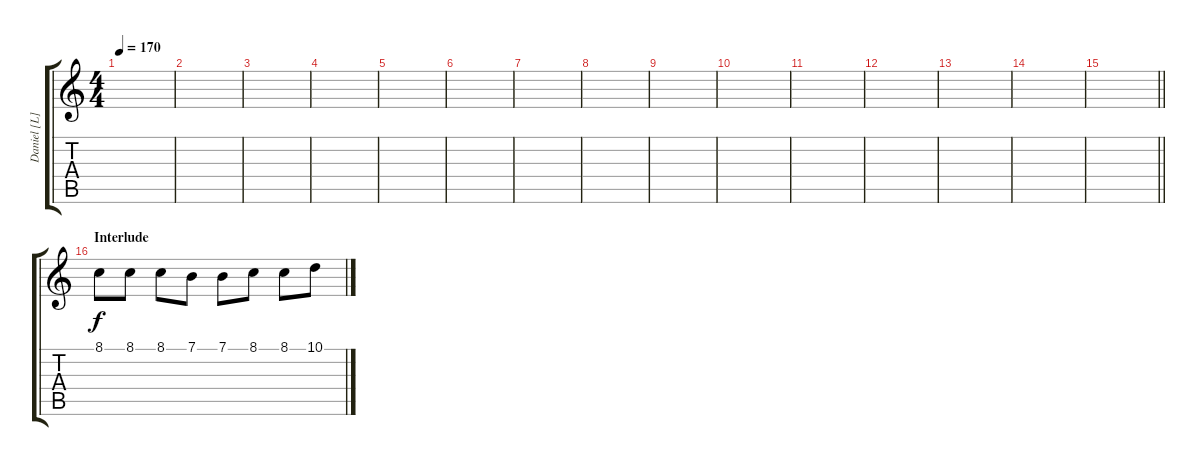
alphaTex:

\track ("Daniel [L]" "Daniel [L]") {instrument lead2sawtooth}
\staff {score tabs}
\tuning (E4 B3 G3 D3 A2 E2) {hide}
\ts (4 4)
\tempo 170
\clef g2
\ks c
|
|
|
|
|
|
|
|
|
|
|
|
|
|
\barLineRight lightlight
|
\section ("" "Interlude")
8.1.8 8.1.8 8.1.8 7.1.8 7.1.8 8.1.8 8.1.8 10.1.8
